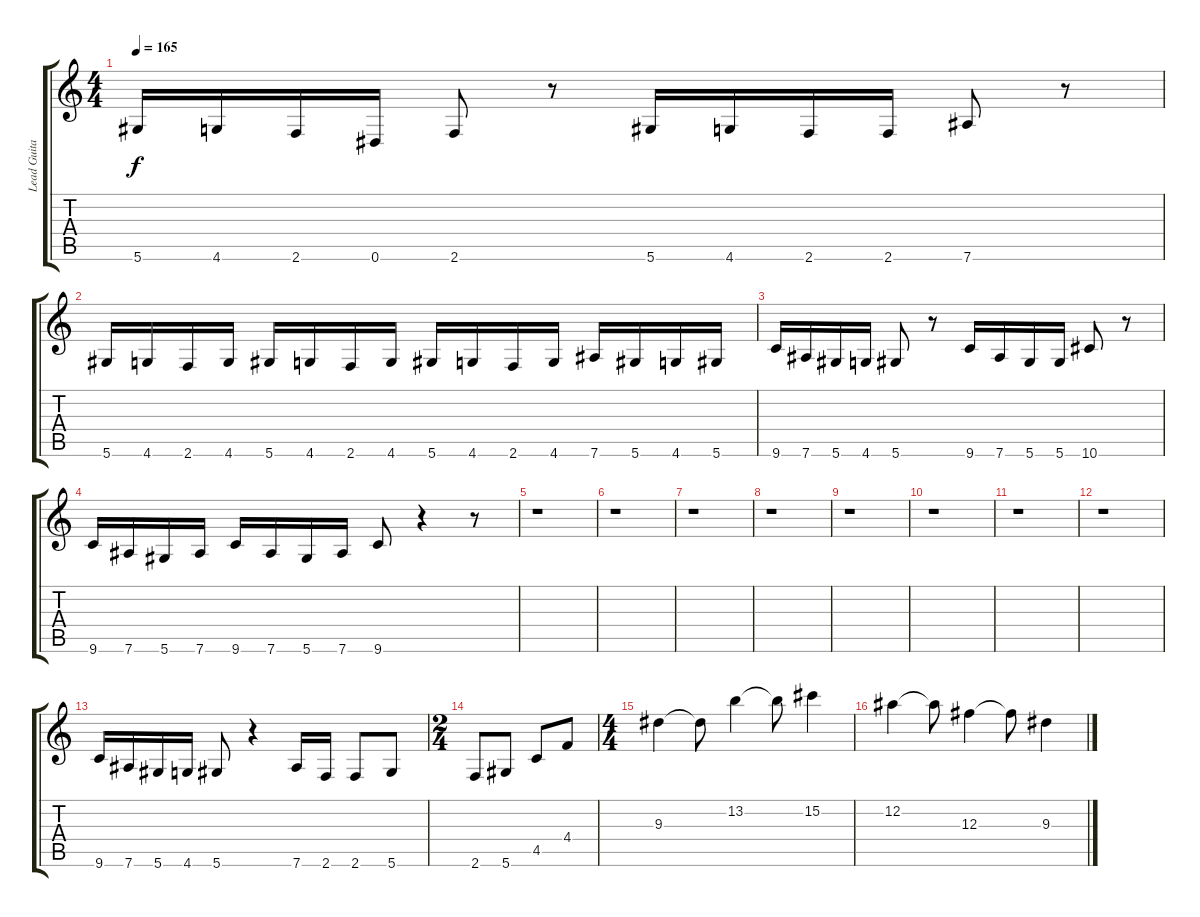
\track ("Lead Guitar" "Lead Guita") {instrument distortionguitar}
\staff {score tabs}
\tuning (Eb4 Bb3 Gb3 Db3 Ab2 Eb2) {hide}
\ts (4 4)
\tempo 165
\clef g2
\ks c
5.6.16{dy f} 4.6.16 2.6.16 0.6.16 2.6.8 r.8 5.6.16 4.6.16 2.6.16 2.6.16 7.6.8 r.8 |
5.6.16 4.6.16 2.6.16 4.6.16 5.6.16 4.6.16 2.6.16 4.6.16 5.6.16 4.6.16 2.6.16 4.6.16 7.6.16 5.6.16 4.6.16 5.6.16 |
9.6.16 7.6.16 5.6.16 4.6.16 5.6.8 r.8 9.6.16 7.6.16 5.6.16 5.6.16 10.6.8 r.8 |
9.6.16 7.6.16 5.6.16 7.6.16 9.6.16 7.6.16 5.6.16 7.6.16 9.6.8 r.4 r.8 |
r.1 |
r.1 |
r.1 |
r.1 |
r.1 |
r.1 |
r.1 |
r.1 |
9.6.16 7.6.16 5.6.16 4.6.16 5.6.8 r.4 7.6.16 2.6.16 2.6.8 5.6.8 |
\ts (2 4)
2.6.8 5.6.8 4.5.8 4.4.8 |
\ts (4 4)
9.3.4 9.3{t}.8 13.2.4 13.2{t}.8 15.2.4 |
12.2.4 12.2{t}.8 12.3.4 12.3{t}.8 9.3.4
